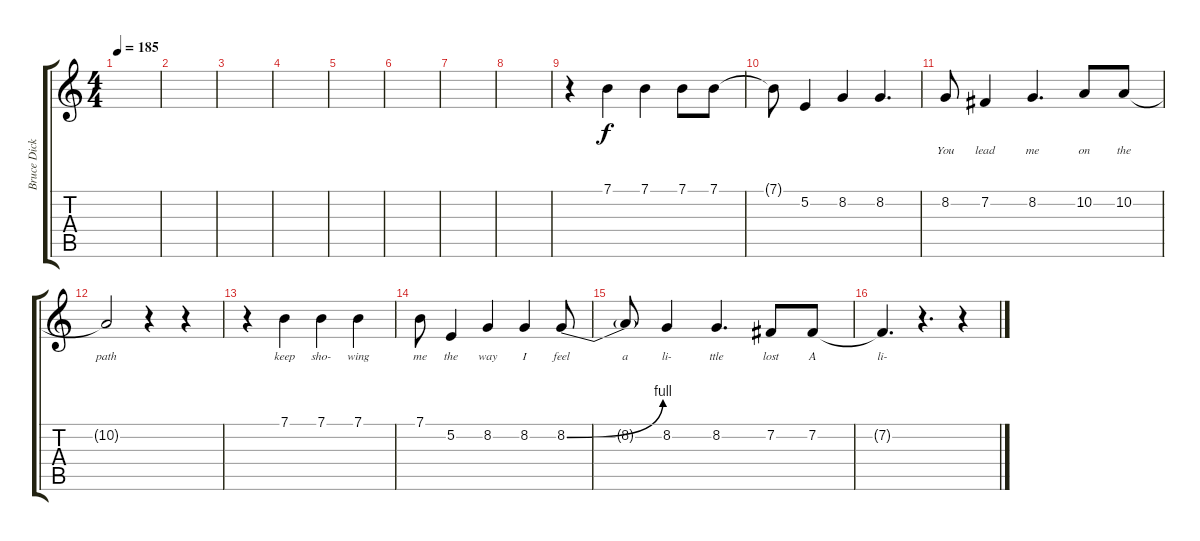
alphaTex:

\track ("Bruce Dickinson" "Bruce Dick") {instrument lead2sawtooth}
\staff {score tabs}
\tuning (E4 B3 G3 D3 A2 E2) {hide}
\ts (4 4)
\tempo 185
\clef g2
\ks c
|
|
|
|
|
|
|
|
r.4 7.1.4 7.1.4 7.1.8 7.1.8 |
7.1{t}.8 5.2.4 8.2.4 8.2.4{d} |
8.2.8{lyrics (0 "You") lyrics (1 "") lyrics (2 "") lyrics (3 "") lyrics (4 "")} 7.2.4{lyrics (0 "lead") lyrics (1 "") lyrics (2 "") lyrics (3 "") lyrics (4 "")} 8.2.4{d lyrics (0 "me") lyrics (1 "") lyrics (2 "") lyrics (3 "") lyrics (4 "")} 10.2.8{lyrics (0 "on") lyrics (1 "") lyrics (2 "") lyrics (3 "") lyrics (4 "")} 10.2.8{lyrics (0 "the") lyrics (1 "") lyrics (2 "") lyrics (3 "") lyrics (4 "")} |
10.2{t}.2{lyrics (0 "path") lyrics (1 "") lyrics (2 "") lyrics (3 "") lyrics (4 "")} r.4 r.4 |
r.4 7.1.4{lyrics (0 "keep") lyrics (1 "") lyrics (2 "") lyrics (3 "") lyrics (4 "")} 7.1.4{lyrics (0 "sho-") lyrics (1 "") lyrics (2 "") lyrics (3 "") lyrics (4 "")} 7.1.4{lyrics (0 "wing") lyrics (1 "") lyrics (2 "") lyrics (3 "") lyrics (4 "")} |
7.1.8{lyrics (0 "me") lyrics (1 "") lyrics (2 "") lyrics (3 "") lyrics (4 "")} 5.2.4{lyrics (0 "the") lyrics (1 "") lyrics (2 "") lyrics (3 "") lyrics (4 "")} 8.2.4{lyrics (0 "way") lyrics (1 "") lyrics (2 "") lyrics (3 "") lyrics (4 "")} 8.2.4{lyrics (0 "I") lyrics (1 "") lyrics (2 "") lyrics (3 "") lyrics (4 "")} 8.2{be (bend 0 0 60 4)}.8{lyrics (0 "feel") lyrics (1 "") lyrics (2 "") lyrics (3 "") lyrics (4 "")} |
8.2{t}.8{lyrics (0 "a") lyrics (1 "") lyrics (2 "") lyrics (3 "") lyrics (4 "")} 8.2.4{lyrics (0 "li-") lyrics (1 "") lyrics (2 "") lyrics (3 "") lyrics (4 "")} 8.2.4{d lyrics (0 "ttle") lyrics (1 "") lyrics (2 "") lyrics (3 "") lyrics (4 "")} 7.2.8{lyrics (0 "lost") lyrics (1 "") lyrics (2 "") lyrics (3 "") lyrics (4 "")} 7.2.8{lyrics (0 "A") lyrics (1 "") lyrics (2 "") lyrics (3 "") lyrics (4 "")} |
7.2{t}.4{d lyrics (0 "li-") lyrics (1 "") lyrics (2 "") lyrics (3 "") lyrics (4 "")} r.4{d} r.4
